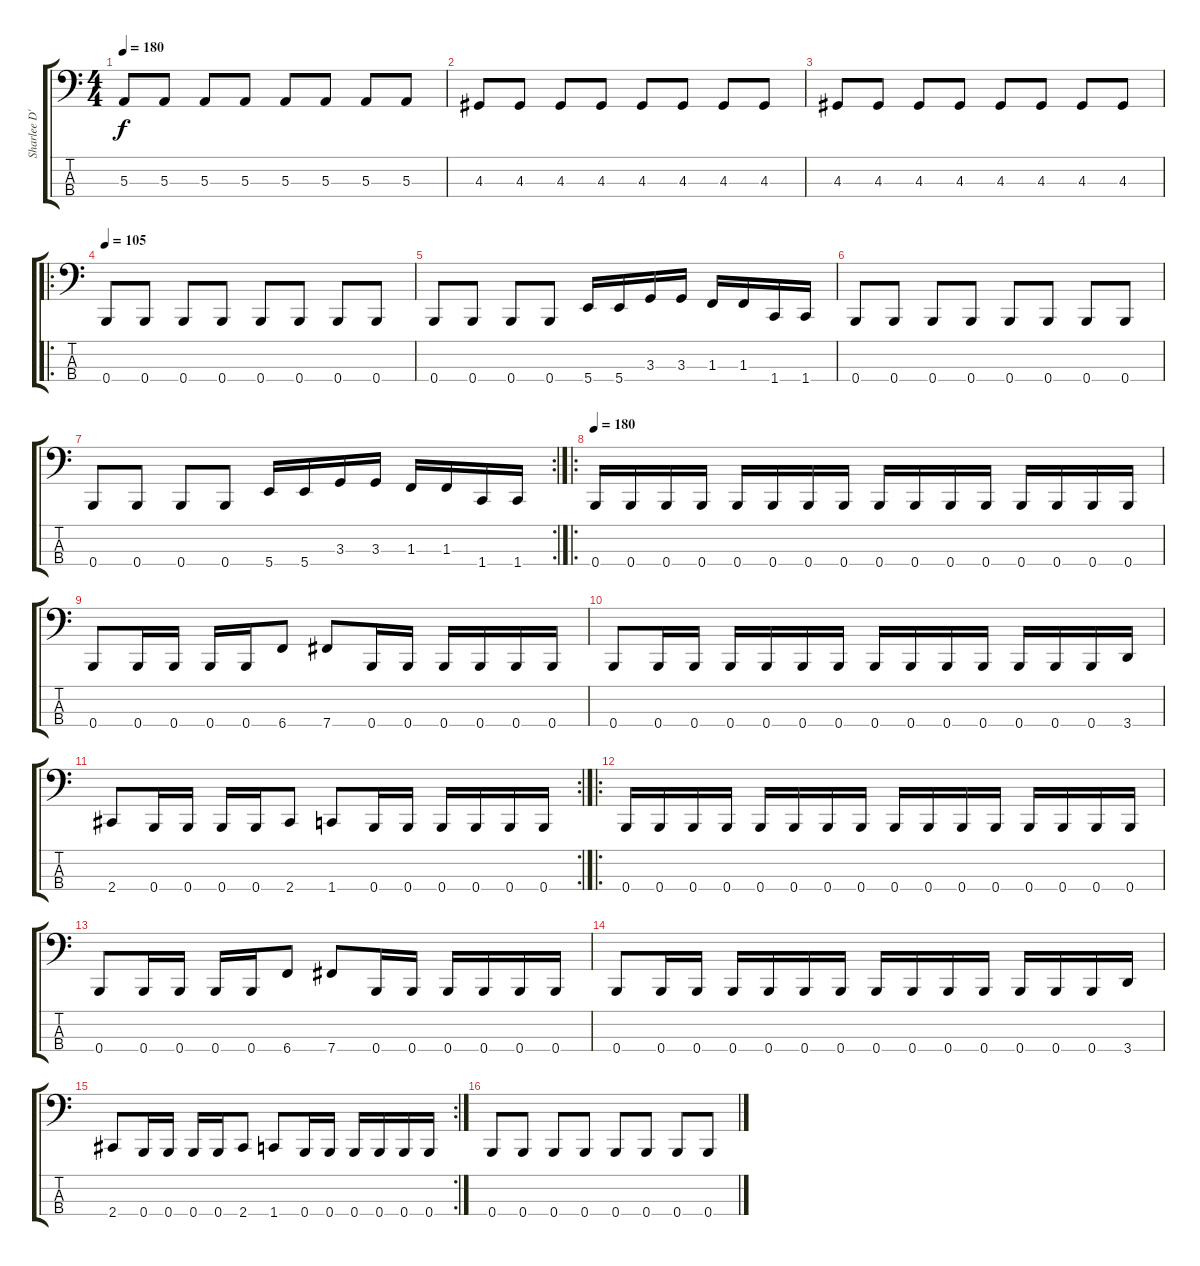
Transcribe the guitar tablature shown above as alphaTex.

\track ("Sharlee D'Angelo" "Sharlee D'") {instrument electricbasspick}
\staff {score tabs}
\tuning (D2 A1 E1 B0) {hide}
\ts (4 4)
\tempo 180
\clef f4
\ks c
5.3.8{dy f} 5.3.8 5.3.8 5.3.8 5.3.8 5.3.8 5.3.8 5.3.8 |
4.3.8 4.3.8 4.3.8 4.3.8 4.3.8 4.3.8 4.3.8 4.3.8 |
4.3.8 4.3.8 4.3.8 4.3.8 4.3.8 4.3.8 4.3.8 4.3.8 |
\ro
\tempo 105
0.4.8 0.4.8 0.4.8 0.4.8 0.4.8 0.4.8 0.4.8 0.4.8 |
0.4.8 0.4.8 0.4.8 0.4.8 5.4.16 5.4.16 3.3.16 3.3.16 1.3.16 1.3.16 1.4.16 1.4.16 |
0.4.8 0.4.8 0.4.8 0.4.8 0.4.8 0.4.8 0.4.8 0.4.8 |
\rc 2
0.4.8 0.4.8 0.4.8 0.4.8 5.4.16 5.4.16 3.3.16 3.3.16 1.3.16 1.3.16 1.4.16 1.4.16 |
\ro
\tempo 180
0.4.16 0.4.16 0.4.16 0.4.16 0.4.16 0.4.16 0.4.16 0.4.16 0.4.16 0.4.16 0.4.16 0.4.16 0.4.16 0.4.16 0.4.16 0.4.16 |
0.4.8 0.4.16 0.4.16 0.4.16 0.4.16 6.4.8 7.4.8 0.4.16 0.4.16 0.4.16 0.4.16 0.4.16 0.4.16 |
0.4.8 0.4.16 0.4.16 0.4.16 0.4.16 0.4.16 0.4.16 0.4.16 0.4.16 0.4.16 0.4.16 0.4.16 0.4.16 0.4.16 3.4.16 |
\rc 2
2.4.8 0.4.16 0.4.16 0.4.16 0.4.16 2.4.8 1.4.8 0.4.16 0.4.16 0.4.16 0.4.16 0.4.16 0.4.16 |
\ro
0.4.16 0.4.16 0.4.16 0.4.16 0.4.16 0.4.16 0.4.16 0.4.16 0.4.16 0.4.16 0.4.16 0.4.16 0.4.16 0.4.16 0.4.16 0.4.16 |
0.4.8 0.4.16 0.4.16 0.4.16 0.4.16 6.4.8 7.4.8 0.4.16 0.4.16 0.4.16 0.4.16 0.4.16 0.4.16 |
0.4.8 0.4.16 0.4.16 0.4.16 0.4.16 0.4.16 0.4.16 0.4.16 0.4.16 0.4.16 0.4.16 0.4.16 0.4.16 0.4.16 3.4.16 |
\rc 2
2.4.8 0.4.16 0.4.16 0.4.16 0.4.16 2.4.8 1.4.8 0.4.16 0.4.16 0.4.16 0.4.16 0.4.16 0.4.16 |
0.4.8 0.4.8 0.4.8 0.4.8 0.4.8 0.4.8 0.4.8 0.4.8
